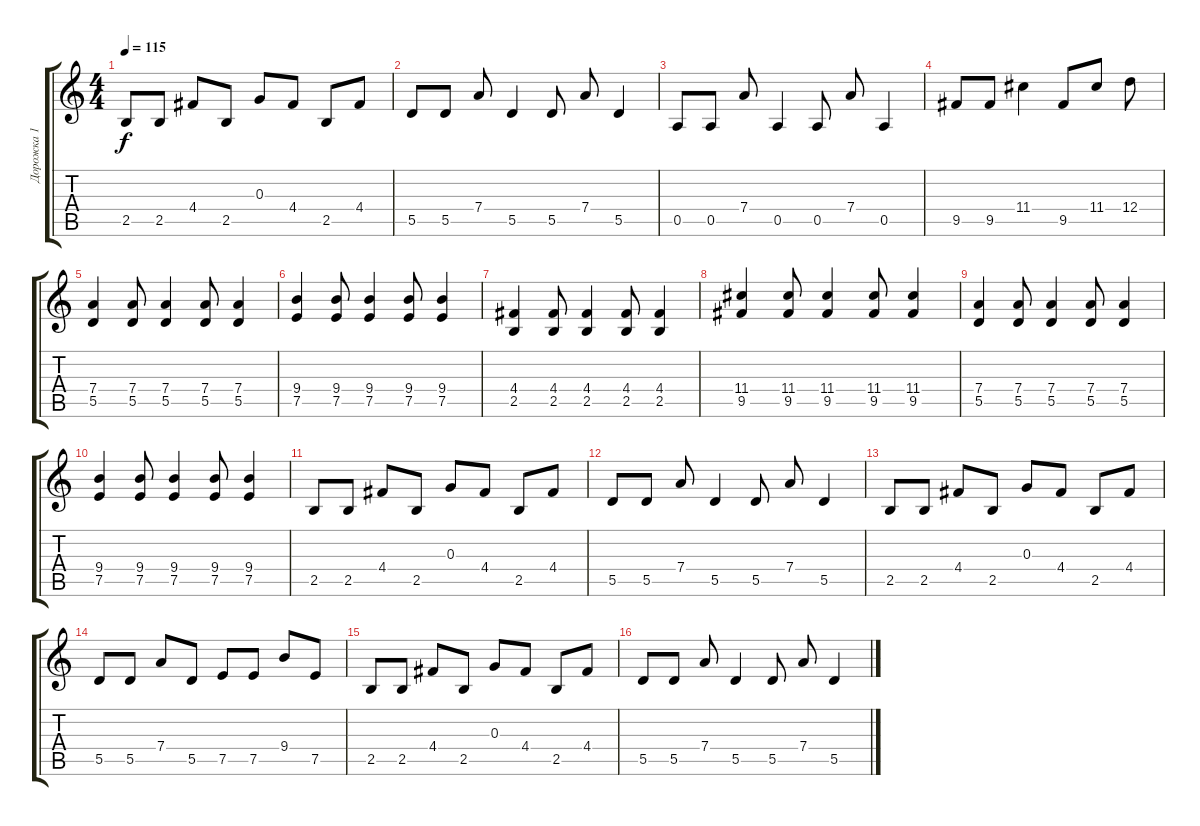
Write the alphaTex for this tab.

\track ("Дорожка 1" "Дорожка 1") {instrument electricguitarjazz}
\staff {score tabs}
\tuning (E4 B3 G3 D3 A2 E2) {hide}
\ts (4 4)
\tempo 115
\clef g2
\ks c
2.5.8{dy f} 2.5.8 4.4.8 2.5.8 0.3.8 4.4.8 2.5.8 4.4.8 |
5.5.8 5.5.8 7.4.8 5.5.4 5.5.8 7.4.8 5.5.4 |
0.5.8 0.5.8 7.4.8 0.5.4 0.5.8 7.4.8 0.5.4 |
9.5.8 9.5.8 11.4.4 9.5.8 11.4.8 12.4.8 |
(7.4 5.5).4 (7.4 5.5).8 (7.4 5.5).4 (7.4 5.5).8 (7.4 5.5).4 |
(9.4 7.5).4 (9.4 7.5).8 (9.4 7.5).4 (9.4 7.5).8 (9.4 7.5).4 |
(4.4 2.5).4 (4.4 2.5).8 (4.4 2.5).4 (4.4 2.5).8 (4.4 2.5).4 |
(11.4 9.5).4 (11.4 9.5).8 (11.4 9.5).4 (11.4 9.5).8 (11.4 9.5).4 |
(7.4 5.5).4 (7.4 5.5).8 (7.4 5.5).4 (7.4 5.5).8 (7.4 5.5).4 |
(9.4 7.5).4 (9.4 7.5).8 (9.4 7.5).4 (9.4 7.5).8 (9.4 7.5).4 |
2.5.8 2.5.8 4.4.8 2.5.8 0.3.8 4.4.8 2.5.8 4.4.8 |
5.5.8 5.5.8 7.4.8 5.5.4 5.5.8 7.4.8 5.5.4 |
2.5.8 2.5.8 4.4.8 2.5.8 0.3.8 4.4.8 2.5.8 4.4.8 |
5.5.8 5.5.8 7.4.8 5.5.8 7.5.8 7.5.8 9.4.8 7.5.8 |
2.5.8 2.5.8 4.4.8 2.5.8 0.3.8 4.4.8 2.5.8 4.4.8 |
5.5.8 5.5.8 7.4.8 5.5.4 5.5.8 7.4.8 5.5.4
